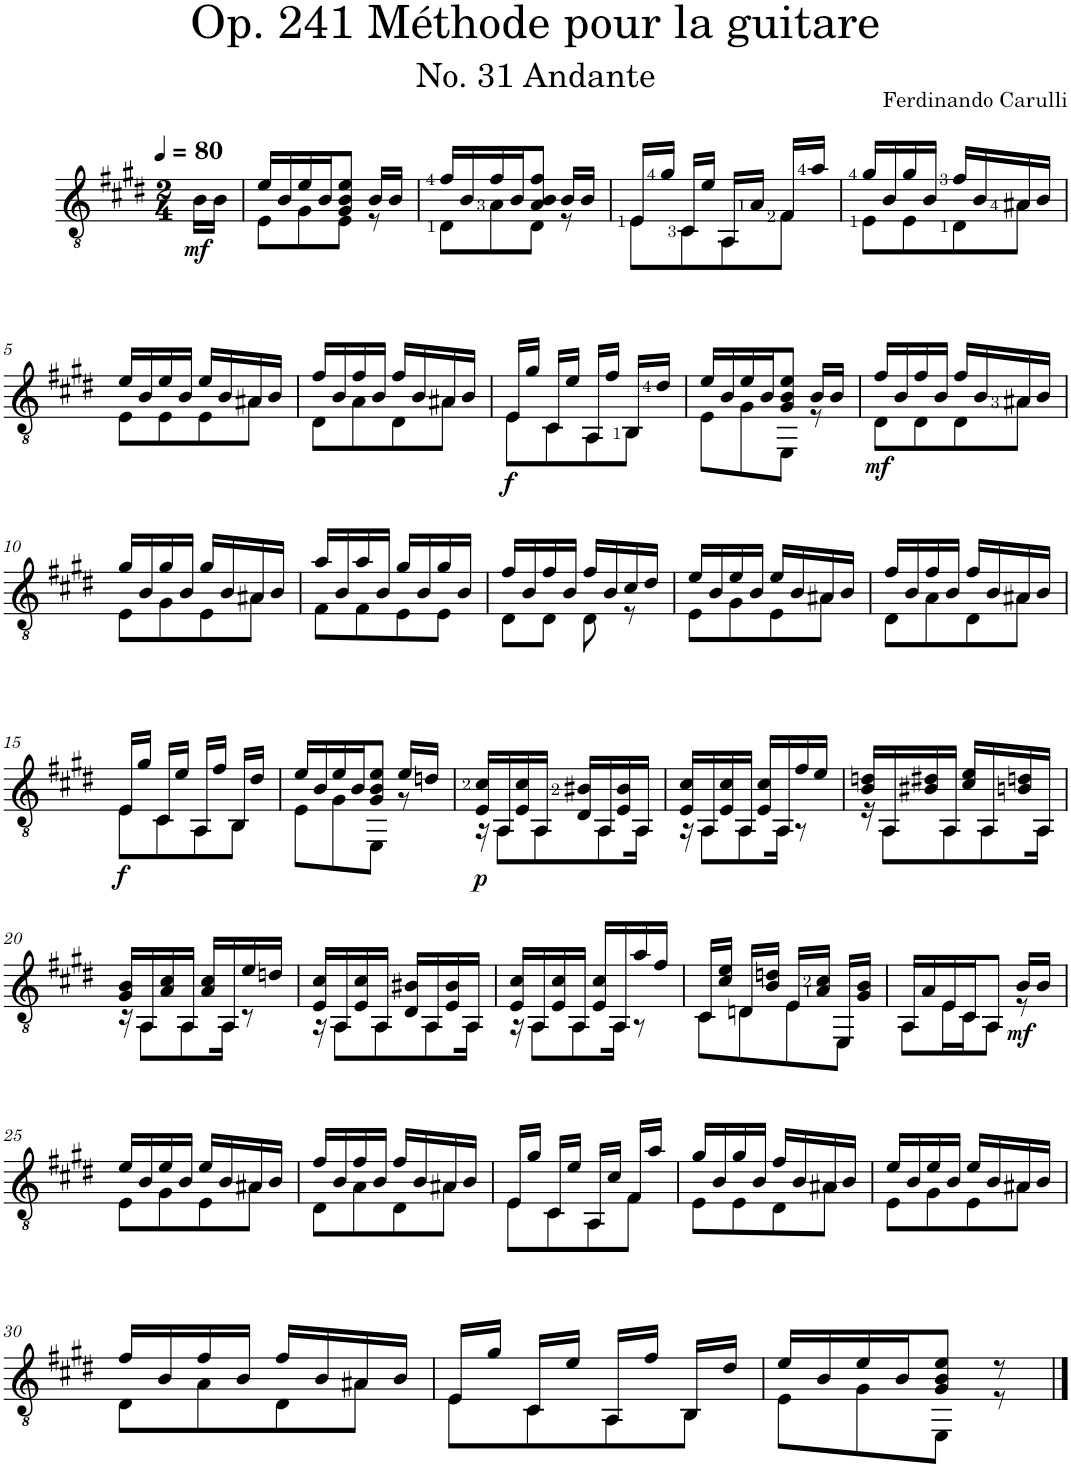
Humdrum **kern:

**kern	**dynam
*part1	*part1
*staff1	*staff1
*I"Classical Guitar	*
*clefGv2	*
*k[f#c#g#d#]	*
*E:	*
*M2/4	*
*MM80	*
=	=
!	!LO:DY:b
16B\LL	mf
16B\JJ	.
=1	=1
*^	*
16e/LL	8E\L	.
16B/	.	.
16e/	8G#\	.
16B/J	.	.
8G#/ 8B/ 8e/J	8E\J	.
16B/LL	8r	.
16B/JJ	.	.
=2	=2	=2
16f#/LL	8D#\L	.
16B/	.	.
16f#/	8A\	.
16B/J	.	.
8A/ 8B/ 8f#/J	8D#\J	.
16B/LL	8r	.
16B/JJ	.	.
=3	=3	=3
16E/LL	8E\L	.
16g#/JJ	.	.
16C#/LL	8C#\	.
16e/JJ	.	.
16AA/LL	8AA\	.
16A/JJ	.	.
16F#/LL	8F#\J	.
16a/JJ	.	.
=4	=4	=4
16g#/LL	8E\L	.
16B/	.	.
16g#/	8E\	.
16B/JJ	.	.
16f#/LL	8D#\	.
16B/	.	.
16A#X/	8A#\J	.
16B/JJ	.	.
!!LO:LB:g=z	!!
=5	=5	=5
16e/LL	8E\L	.
16B/	.	.
16e/	8E\	.
16B/JJ	.	.
16e/LL	8E\	.
16B/	.	.
16A#X/	8A#\J	.
16B/JJ	.	.
=6	=6	=6
16f#/LL	8D#\L	.
16B/	.	.
16f#/	8A\	.
16B/JJ	.	.
16f#/LL	8D#\	.
16B/	.	.
16A#X/	8A#\J	.
16B/JJ	.	.
=7	=7	=7
!	!	!LO:DY:b
16E/LL	8E\L	f
16g#/JJ	.	.
16C#/LL	8C#\	.
16e/JJ	.	.
16AA/LL	8AA\	.
16f#/JJ	.	.
16BB/LL	8BB\J	.
16d#/JJ	.	.
=8	=8	=8
16e/LL	8E\L	.
16B/	.	.
16e/	8G#\	.
16B/J	.	.
8G#/ 8B/ 8e/J	8EE\J	.
16B/LL	8r	.
16B/JJ	.	.
=9	=9	=9
!	!	!LO:DY:b
16f#/LL	8D#\L	mf
16B/	.	.
16f#/	8D#\	.
16B/JJ	.	.
16f#/LL	8D#\	.
16B/	.	.
16A#X/	8A#\J	.
16B/JJ	.	.
!!LO:LB:g=z	!!
=10	=10	=10
16g#/LL	8E\L	.
16B/	.	.
16g#/	8G#\	.
16B/JJ	.	.
16g#/LL	8E\	.
16B/	.	.
16A#X/	8A#\J	.
16B/JJ	.	.
=11	=11	=11
16a/LL	8F#\L	.
16B/	.	.
16a/	8F#\	.
16B/JJ	.	.
16g#/LL	8E\	.
16B/	.	.
16g#/	8E\J	.
16B/JJ	.	.
=12	=12	=12
16f#/LL	8D#\L	.
16B/	.	.
16f#/	8D#\J	.
16B/JJ	.	.
16f#/LL	8D#\	.
16B/	.	.
16c#/	8r	.
16d#/JJ	.	.
=13	=13	=13
16e/LL	8E\L	.
16B/	.	.
16e/	8G#\	.
16B/JJ	.	.
16e/LL	8E\	.
16B/	.	.
16A#X/	8A#\J	.
16B/JJ	.	.
=14	=14	=14
16f#/LL	8D#\L	.
16B/	.	.
16f#/	8A\	.
16B/JJ	.	.
16f#/LL	8D#\	.
16B/	.	.
16A#X/	8A#\J	.
16B/JJ	.	.
!!LO:LB:g=z	!!
=15	=15	=15
!	!	!LO:DY:b
16E/LL	8E\L	f
16g#/JJ	.	.
16C#/LL	8C#\	.
16e/JJ	.	.
16AA/LL	8AA\	.
16f#/JJ	.	.
16BB/LL	8BB\J	.
16d#/JJ	.	.
=16	=16	=16
16e/LL	8E\L	.
16B/	.	.
16e/	8G#\	.
16B/J	.	.
8G#/ 8B/ 8e/J	8EE\J	.
16e/LL	8r	.
16dn/JJ	.	.
=17	=17	=17
!	!	!LO:DY:b
16E/ 16c#/LL	16r	p
16AA/	8AA\L	.
16E/ 16c#/	.	.
16AA/JJ	8AA\	.
16D#/ 16B#X/LL	.	.
16AA/	8AA\	.
16E/ 16B#/	.	.
16AA/JJ	16AA\Jk	.
=18	=18	=18
16E/ 16c#/LL	16r	.
16AA/	8AA\L	.
16E/ 16c#/	.	.
16AA/JJ	8AA\	.
16E/ 16c#/LL	.	.
16AA/	16AA\Jk	.
16f#/	8r	.
16e/JJ	.	.
=19	=19	=19
16B/ 16dn/LL	16r	.
16AA/	8AA\L	.
16B#X/ 16d#X/	.	.
16AA/JJ	8AA\	.
16c#/ 16e/LL	.	.
16AA/	8AA\	.
16Bn/ 16dn/	.	.
16AA/JJ	16AA\Jk	.
!!LO:LB:g=z	!!
=20	=20	=20
16G#/ 16B/LL	16r	.
16AA/	8AA\L	.
16A/ 16c#/	.	.
16AA/JJ	8AA\	.
16A/ 16c#/LL	.	.
16AA/	16AA\Jk	.
16e/	8r	.
16dn/JJ	.	.
=21	=21	=21
16E/ 16c#/LL	16r	.
16AA/	8AA\L	.
16E/ 16c#/	.	.
16AA/JJ	8AA\	.
16D#/ 16B#X/LL	.	.
16AA/	8AA\	.
16E/ 16B#/	.	.
16AA/JJ	16AA\Jk	.
=22	=22	=22
16E/ 16c#/LL	16r	.
16AA/	8AA\L	.
16E/ 16c#/	.	.
16AA/JJ	8AA\	.
16E/ 16c#/LL	.	.
16AA/	16AA\Jk	.
16a/	8r	.
16f#/JJ	.	.
=23	=23	=23
16C#/LL	8C#\L	.
16c#/ 16e/JJ	.	.
16Dn/LL	8D\	.
16B/ 16dn/JJ	.	.
16E/LL	8E\	.
16A/ 16c#/JJ	.	.
16EE/LL	8EE\J	.
16G#/ 16B/JJ	.	.
=24	=24	=24
16AA/LL	8AA\L	.
16A/	.	.
16E/	16E\L	.
16C#/J	16C#\J	.
8AA/J	8AA\J	.
!	!	!LO:DY:b
16B/LL	8r	mf
16B/JJ	.	.
!!LO:LB:g=z	!!
=25	=25	=25
16e/LL	8E\L	.
16B/	.	.
16e/	8G#\	.
16B/JJ	.	.
16e/LL	8E\	.
16B/	.	.
16A#X/	8A#\J	.
16B/JJ	.	.
=26	=26	=26
16f#/LL	8D#\L	.
16B/	.	.
16f#/	8A\	.
16B/JJ	.	.
16f#/LL	8D#\	.
16B/	.	.
16A#X/	8A#\J	.
16B/JJ	.	.
=27	=27	=27
16E/LL	8E\L	.
16g#/JJ	.	.
16C#/LL	8C#\	.
16e/JJ	.	.
16AA/LL	8AA\	.
16c#/JJ	.	.
16F#/LL	8F#\J	.
16a/JJ	.	.
=28	=28	=28
16g#/LL	8E\L	.
16B/	.	.
16g#/	8E\	.
16B/JJ	.	.
16f#/LL	8D#\	.
16B/	.	.
16A#X/	8D#\J	.
16B/JJ	.	.
=29	=29	=29
16e/LL	8E\L	.
16B/	.	.
16e/	8G#\	.
16B/JJ	.	.
16e/LL	8E\	.
16B/	.	.
16A#X/	8A#\J	.
16B/JJ	.	.
!!LO:LB:g=z	!!
=30	=30	=30
16f#/LL	8D#\L	.
16B/	.	.
16f#/	8A\	.
16B/JJ	.	.
16f#/LL	8D#\	.
16B/	.	.
16A#X/	8A#\J	.
16B/JJ	.	.
=31	=31	=31
16E/LL	8E\L	.
16g#/JJ	.	.
16C#/LL	8C#\	.
16e/JJ	.	.
16AA/LL	8AA\	.
16f#/JJ	.	.
16BB/LL	8BB\J	.
16d#/JJ	.	.
=32	=32	=32
16e/LL	8E\L	.
16B/	.	.
16e/	8G#\	.
16B/J	.	.
8G#/ 8B/ 8e/J	8EE\J	.
8r	8r	.
*v	*v	*
==	==
*-	*-
